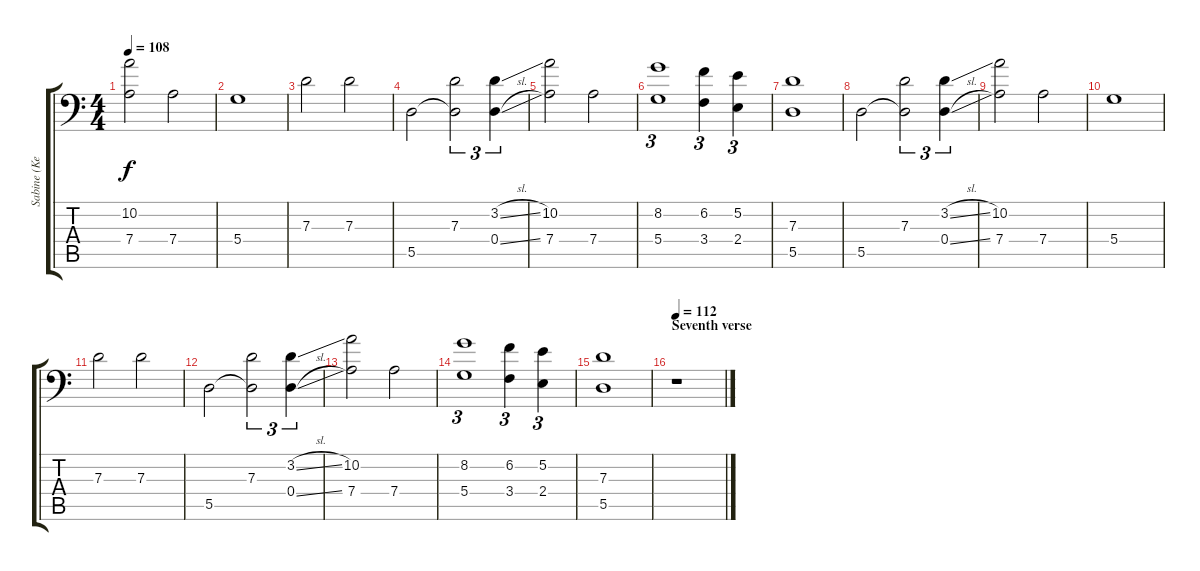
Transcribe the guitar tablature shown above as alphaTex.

\track ("Sabine (KeybLow)" "Sabine (Ke") {instrument contrabass}
\staff {score tabs}
\tuning (E3 B2 G2 D2 A1 E1) {hide}
\ts (4 4)
\tempo 108
\clef f4
\ks c
(10.2 7.4).2{dy f} 7.4.2 |
5.4.1 |
7.3.2 7.3.2 |
5.5.2 (7.3 5.5{t}).2{tu (3 2)} (3.2{sl} 0.4{sl}).4{tu (3 2)} |
(10.2 7.4).2 7.4.2 |
(8.2 5.4).1{tu (3 2)} (6.2 3.4).4{tu (3 2)} (5.2 2.4).4{tu (3 2)} |
(7.3 5.5).1 |
5.5.2 (7.3 5.5{t}).2{tu (3 2)} (3.2{sl} 0.4{sl}).4{tu (3 2)} |
(10.2 7.4).2 7.4.2 |
5.4.1 |
7.3.2 7.3.2 |
5.5.2 (7.3 5.5{t}).2{tu (3 2)} (3.2{sl} 0.4{sl}).4{tu (3 2)} |
(10.2 7.4).2 7.4.2 |
(8.2 5.4).1{tu (3 2)} (6.2 3.4).4{tu (3 2)} (5.2 2.4).4{tu (3 2)} |
(7.3 5.5).1 |
\section ("" "Seventh verse")
\tempo 112
r.1
